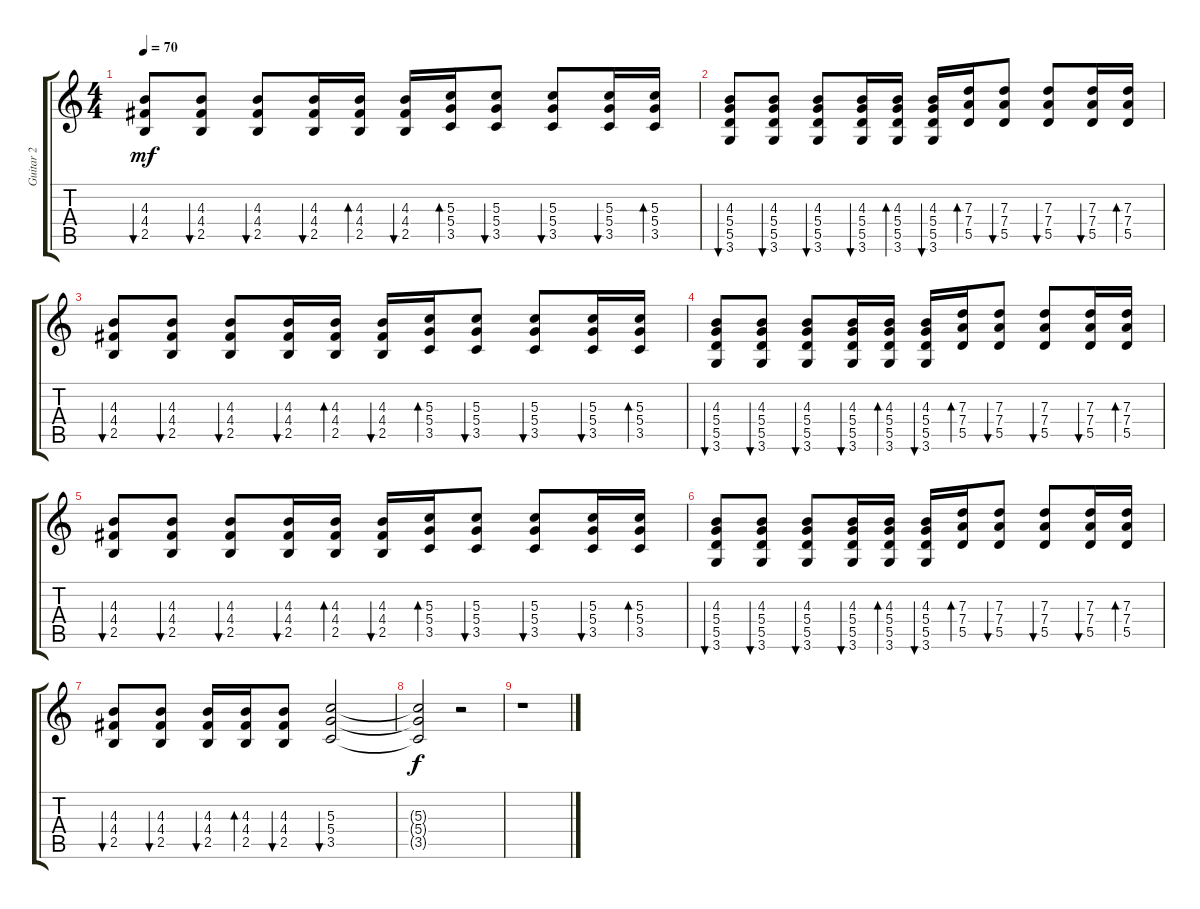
\track ("Guitar 2" "Guitar 2") {instrument distortionguitar}
\staff {score tabs}
\tuning (E4 B3 G3 D3 A2 E2) {hide}
\ts (4 4)
\tempo 70
\clef g2
\ks c
(4.3 4.4 2.5).8{bu 30 dy mf} (4.3 4.4 2.5).8{bu 30} (4.3 4.4 2.5).8{bu 30} (4.3 4.4 2.5).16{bu 30} (4.3 4.4 2.5).16{bd 30} (4.3 4.4 2.5).16{bu 30} (5.3 5.4 3.5).16{bd 30} (5.3 5.4 3.5).8{bu 30} (5.3 5.4 3.5).8{bu 30} (5.3 5.4 3.5).16{bu 30} (5.3 5.4 3.5).16{bd 30} |
(4.3 5.4 5.5 3.6).8{bu 30} (4.3 5.4 5.5 3.6).8{bu 30} (4.3 5.4 5.5 3.6).8{bu 30} (4.3 5.4 5.5 3.6).16{bu 30} (4.3 5.4 5.5 3.6).16{bd 30} (4.3 5.4 5.5 3.6).16{bu 30} (7.3 7.4 5.5).16{bd 30} (7.3 7.4 5.5).8{bu 30} (7.3 7.4 5.5).8{bu 30} (7.3 7.4 5.5).16{bu 30} (7.3 7.4 5.5).16{bd 30} |
(4.3 4.4 2.5).8{bu 30} (4.3 4.4 2.5).8{bu 30} (4.3 4.4 2.5).8{bu 30} (4.3 4.4 2.5).16{bu 30} (4.3 4.4 2.5).16{bd 30} (4.3 4.4 2.5).16{bu 30} (5.3 5.4 3.5).16{bd 30} (5.3 5.4 3.5).8{bu 30} (5.3 5.4 3.5).8{bu 30} (5.3 5.4 3.5).16{bu 30} (5.3 5.4 3.5).16{bd 30} |
(4.3 5.4 5.5 3.6).8{bu 30} (4.3 5.4 5.5 3.6).8{bu 30} (4.3 5.4 5.5 3.6).8{bu 30} (4.3 5.4 5.5 3.6).16{bu 30} (4.3 5.4 5.5 3.6).16{bd 30} (4.3 5.4 5.5 3.6).16{bu 30} (7.3 7.4 5.5).16{bd 30} (7.3 7.4 5.5).8{bu 30} (7.3 7.4 5.5).8{bu 30} (7.3 7.4 5.5).16{bu 30} (7.3 7.4 5.5).16{bd 30} |
(4.3 4.4 2.5).8{bu 30} (4.3 4.4 2.5).8{bu 30} (4.3 4.4 2.5).8{bu 30} (4.3 4.4 2.5).16{bu 30} (4.3 4.4 2.5).16{bd 30} (4.3 4.4 2.5).16{bu 30} (5.3 5.4 3.5).16{bd 30} (5.3 5.4 3.5).8{bu 30} (5.3 5.4 3.5).8{bu 30} (5.3 5.4 3.5).16{bu 30} (5.3 5.4 3.5).16{bd 30} |
(4.3 5.4 5.5 3.6).8{bu 30} (4.3 5.4 5.5 3.6).8{bu 30} (4.3 5.4 5.5 3.6).8{bu 30} (4.3 5.4 5.5 3.6).16{bu 30} (4.3 5.4 5.5 3.6).16{bd 30} (4.3 5.4 5.5 3.6).16{bu 30} (7.3 7.4 5.5).16{bd 30} (7.3 7.4 5.5).8{bu 30} (7.3 7.4 5.5).8{bu 30} (7.3 7.4 5.5).16{bu 30} (7.3 7.4 5.5).16{bd 30} |
(4.3 4.4 2.5).8{bu 30} (4.3 4.4 2.5).8{bu 30} (4.3 4.4 2.5).16{bu 30} (4.3 4.4 2.5).16{bd 30} (4.3 4.4 2.5).8{bu 30} (5.3 5.4 3.5).2{bu 30} |
(5.3{t} 5.4{t} 3.5{t}).2{dy f} r.2 |
r.1
